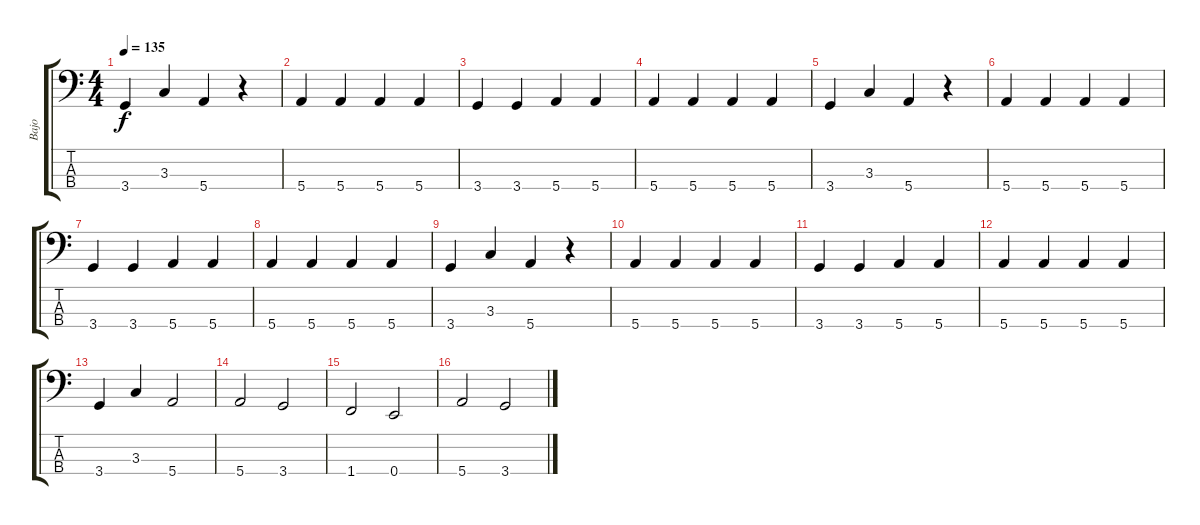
\track ("Bajo" "Bajo") {instrument electricbassfinger}
\staff {score tabs}
\tuning (G2 D2 A1 E1) {hide}
\ts (4 4)
\tempo 135
\clef f4
\ks c
3.4.4{dy f} 3.3.4 5.4.4 r.4 |
5.4.4 5.4.4 5.4.4 5.4.4 |
3.4.4 3.4.4 5.4.4 5.4.4 |
5.4.4 5.4.4 5.4.4 5.4.4 |
3.4.4 3.3.4 5.4.4 r.4 |
5.4.4 5.4.4 5.4.4 5.4.4 |
3.4.4 3.4.4 5.4.4 5.4.4 |
5.4.4 5.4.4 5.4.4 5.4.4 |
3.4.4 3.3.4 5.4.4 r.4 |
5.4.4 5.4.4 5.4.4 5.4.4 |
3.4.4 3.4.4 5.4.4 5.4.4 |
5.4.4 5.4.4 5.4.4 5.4.4 |
3.4.4 3.3.4 5.4.2 |
5.4.2 3.4.2 |
1.4.2 0.4.2 |
5.4.2 3.4.2
